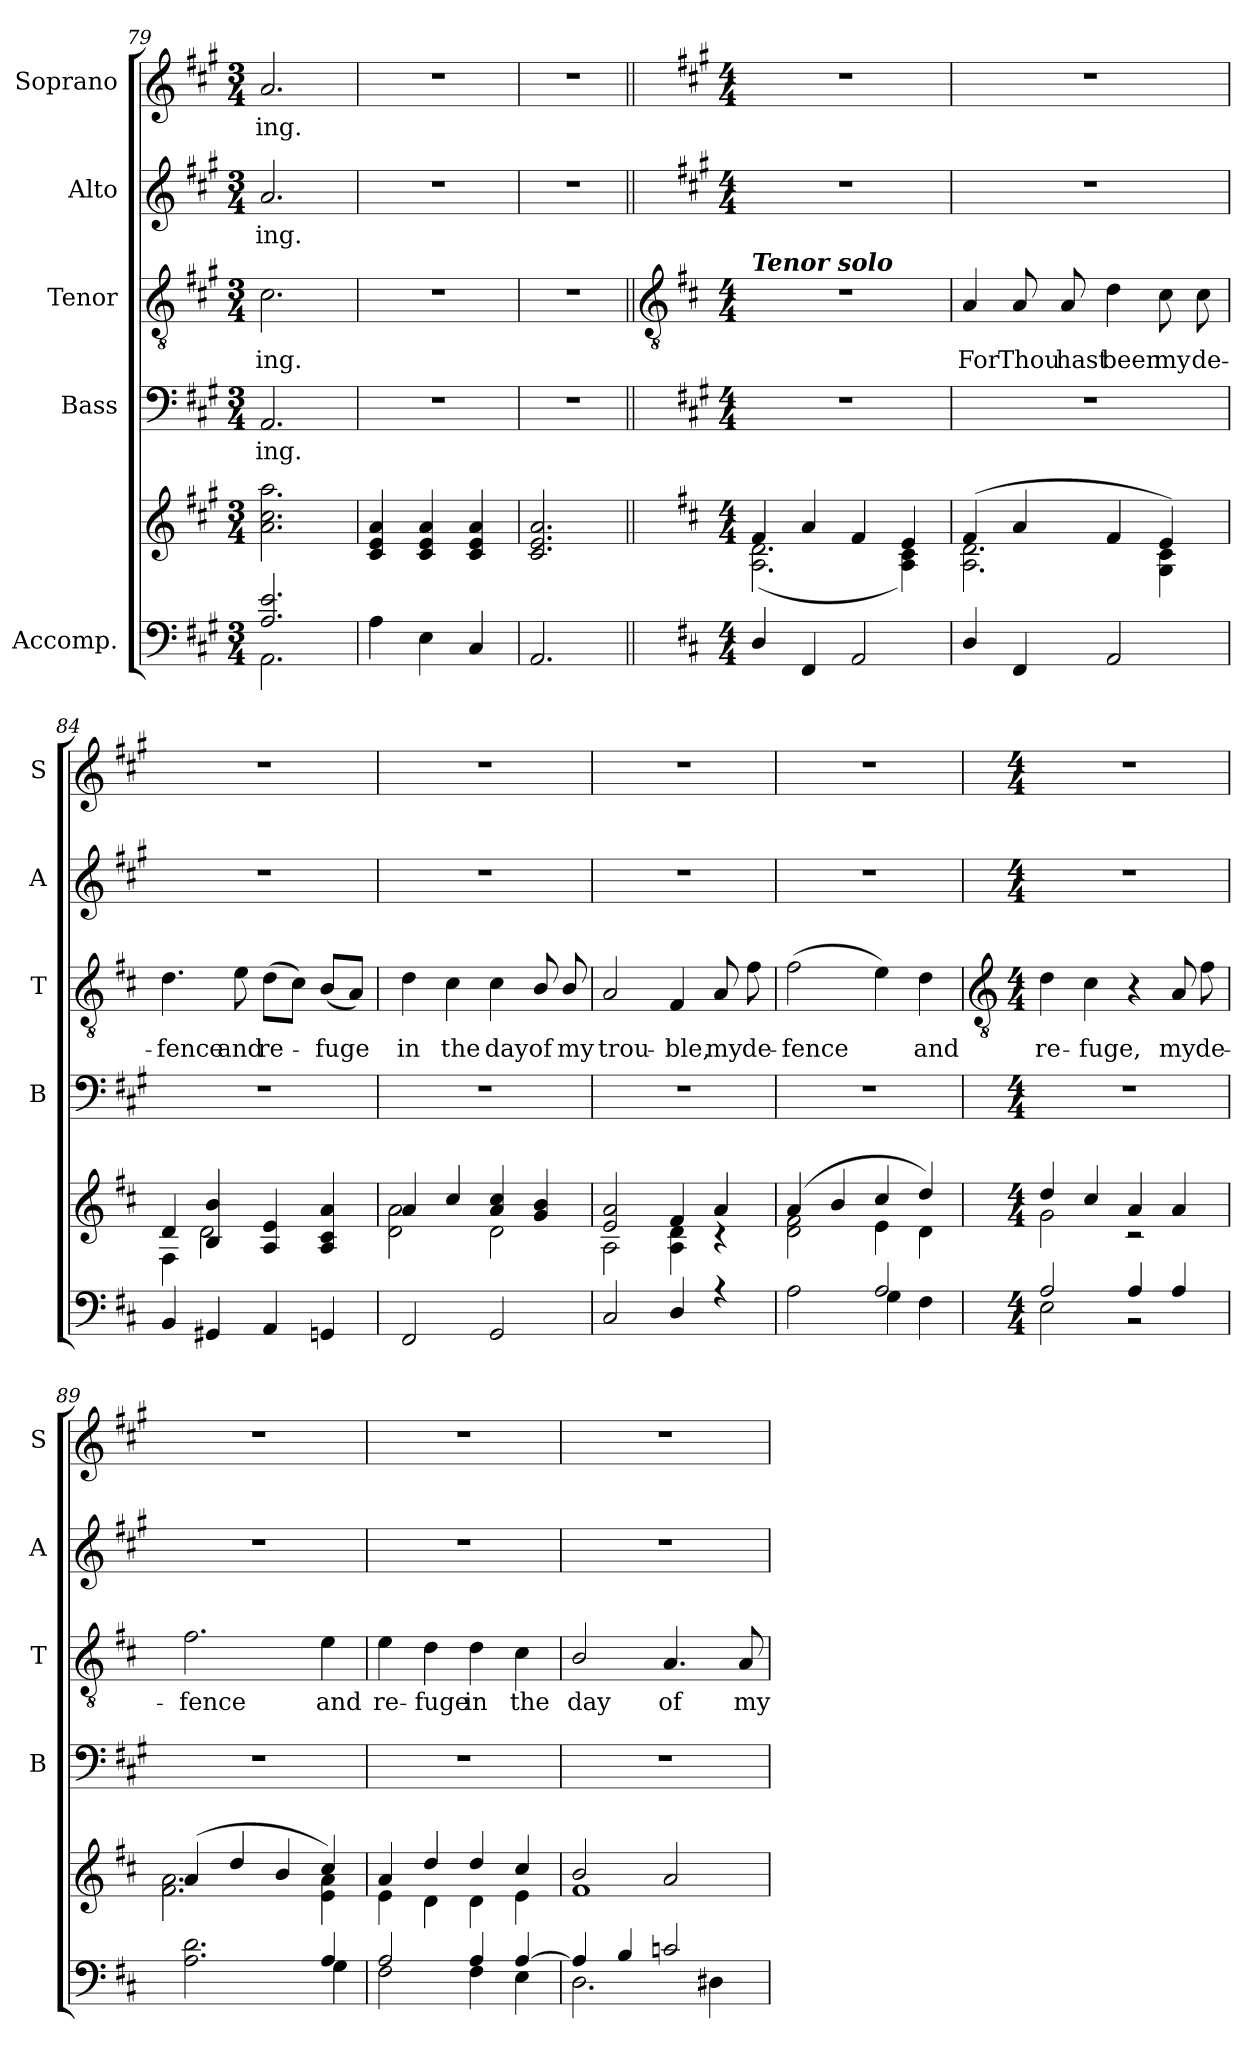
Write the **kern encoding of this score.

**kern	**kern	**kern	**text	**kern	**text	**kern	**text	**kern	**text
*part5	*part5	*part4	*part4	*part3	*part3	*part2	*part2	*part1	*part1
*staff6	*staff5	*staff4	*staff4	*staff3	*staff3	*staff2	*staff2	*staff1	*staff1
*I"Accomp.	*	*I"Bass	*	*I"Tenor	*	*I"Alto	*	*I"Soprano	*
*	*	*I'B	*	*I'T	*	*I'A	*	*I'S	*
*clefF4	*clefG2	*clefF4	*	*clefGv2	*	*clefG2	*	*clefG2	*
*k[f#c#g#]	*k[f#c#g#]	*k[f#c#g#]	*	*k[f#c#g#]	*	*k[f#c#g#]	*	*k[f#c#g#]	*
*A:	*A:	*A:	*	*A:	*	*A:	*	*A:	*
*M3/4	*M3/4	*M3/4	*	*M3/4	*	*M3/4	*	*M3/4	*
=79	=79	=79	=79	=79	=79	=79	=79	=79	=79
*^	*	*	*	*	*	*	*	*	*
!	!	!LO:N:vis=1	!	!LO:LY:b	!	!LO:LY:b	!	!LO:LY:b	!	!LO:LY:b
*	*	*^	*	*	*	*	*	*	*	*
2.A/ 2.e/	2.AA\	2.ryy	2.a\ 2.cc#\ 2.aa\	2.AA	ing.	2.c#	ing.	2.a	ing.	2.a	ing.
=80	=80	=80	=80	=80	=80	=80	=80	=80	=80	=80	=80
!LO:N:vis=1	!	!	!LO:N:vis=1	!LO:N:vis=1	!	!LO:N:vis=1	!	!LO:N:vis=1	!	!LO:N:vis=1	!
2.ryy	4A\	4c#/ 4e/ 4a/	2.ryy	2.r	.	2.r	.	2.r	.	2.r	.
.	4E\	4c#/ 4e/ 4a/	.	.	.	.	.	.	.	.	.
.	4C#/	4c#/ 4e/ 4a/	.	.	.	.	.	.	.	.	.
=81	=81	=81	=81	=81	=81	=81	=81	=81	=81	=81	=81
!LO:N:vis=1	!	!	!LO:N:vis=1	!LO:N:vis=1	!	!LO:N:vis=1	!	!LO:N:vis=1	!	!LO:N:vis=1	!
2.ryy	2.AA/	2.c#/ 2.e/ 2.a/	2.ryy	2.r	.	2.r	.	2.r	.	2.r	.
!!LO:LB:g=z
=82||	=82||	=82||	=82||	=82||	=82||	=82||	=82||	=82||	=82||	=82||	=82||
*	*	*	*	*	*	*clefGv2	*	*	*	*	*
*k[f#c#]	*	*k[f#c#]	*	*	*	*k[f#c#]	*	*	*	*	*
*D:	*	*D:	*	*	*	*D:	*	*	*	*	*
*M4/4	*	*M4/4	*	*M4/4	*	*M4/4	*	*M4/4	*	*M4/4	*
!	!	!	!	!	!	!LO:TX:a:Bi:t=Tenor solo	!	!	!	!	!
4D/	1ryy	4f#/	(<2.A\ 2.d\	1r	.	1r	.	1r	.	1r	.
4FF#/	.	4a/	.	.	.	.	.	.	.	.	.
2AA/	.	4f#/	.	.	.	.	.	.	.	.	.
.	.	4e/	4A\ 4c#\)	.	.	.	.	.	.	.	.
=83	=83	=83	=83	=83	=83	=83	=83	=83	=83	=83	=83
!	!	!	!	!	!	!	!LO:LY:b	!	!	!	!
4D/	1ryy	(>4f#/	2.A\ 2.d\	1r	.	4A	For	1r	.	1r	.
!	!	!	!	!	!	!	!LO:LY:b	!	!	!	!
4FF#/	.	4a/	.	.	.	8A	Thou	.	.	.	.
!	!	!	!	!	!	!	!LO:LY:b	!	!	!	!
.	.	.	.	.	.	8A	hast	.	.	.	.
!	!	!	!	!	!	!	!LO:LY:b	!	!	!	!
2AA/	.	4f#/	.	.	.	4d	been	.	.	.	.
!	!	!	!	!	!	!	!LO:LY:b	!	!	!	!
.	.	4e/)	4G\ 4c#\	.	.	8c#	my	.	.	.	.
!	!	!	!	!	!	!	!LO:LY:b	!	!	!	!
.	.	.	.	.	.	8c#	de-	.	.	.	.
=84	=84	=84	=84	=84	=84	=84	=84	=84	=84	=84	=84
!	!	!	!	!	!	!	!LO:LY:b	!	!	!	!
4BB/	1ryy	4d/	4F#\	1r	.	4.d	-fence	1r	.	1r	.
4GG#X/	.	4B/ 4b/	2d\	.	.	.	.	.	.	.	.
!	!	!	!	!	!	!	!LO:LY:b	!	!	!	!
.	.	.	.	.	.	8e	and	.	.	.	.
!	!	!	!	!	!	!	!LO:LY:b	!	!	!	!
4AA/	.	4A/ 4e/	.	.	.	(>8dL	re-	.	.	.	.
.	.	.	.	.	.	8c#J)	.	.	.	.	.
!	!	!	!	!	!	!	!LO:LY:b	!	!	!	!
4GGn/	.	4A/ 4c#/ 4a/	4ryy	.	.	(<8BL	fuge	.	.	.	.
.	.	.	.	.	.	8AJ)	.	.	.	.	.
=85	=85	=85	=85	=85	=85	=85	=85	=85	=85	=85	=85
!	!	!	!	!	!	!	!LO:LY:b	!	!	!	!
2FF#/	1ryy	4a/	2d\ 2a\	1r	.	4d	in	1r	.	1r	.
!	!	!	!	!	!	!	!LO:LY:b	!	!	!	!
.	.	4cc#/	.	.	.	4c#	the	.	.	.	.
!	!	!	!	!	!	!	!LO:LY:b	!	!	!	!
2GG/	.	4a/ 4cc#/	2d\	.	.	4c#	day	.	.	.	.
!	!	!	!	!	!	!	!LO:LY:b	!	!	!	!
.	.	4g/ 4b/	.	.	.	8B/	of	.	.	.	.
!	!	!	!	!	!	!	!LO:LY:b	!	!	!	!
.	.	.	.	.	.	8B/	my	.	.	.	.
=86	=86	=86	=86	=86	=86	=86	=86	=86	=86	=86	=86
!	!	!	!	!	!	!	!LO:LY:b	!	!	!	!
2C#/	1ryy	2e/ 2a/	2A\	1r	.	2A	trou-	1r	.	1r	.
!	!	!	!	!	!	!	!LO:LY:b	!	!	!	!
4D/	.	4f#/	4A\ 4d\	.	.	4F#	-ble,	.	.	.	.
!	!	!	!	!	!	!	!LO:LY:b	!	!	!	!
4r	.	4a/	4r	.	.	8A	my	.	.	.	.
!	!	!	!	!	!	!	!LO:LY:b	!	!	!	!
.	.	.	.	.	.	8f#	de-	.	.	.	.
=87	=87	=87	=87	=87	=87	=87	=87	=87	=87	=87	=87
!	!	!	!	!	!	!	!LO:LY:b	!	!	!	!
2ryy	2A\	(>4a/	2d\ 2f#\	1r	.	(>2f#	-fence	1r	.	1r	.
.	.	4b/	.	.	.	.	.	.	.	.	.
2A/	4G\	4cc#/	4e\	.	.	4e)	.	.	.	.	.
!	!	!	!	!	!	!	!LO:LY:b	!	!	!	!
.	4F#\	4dd/)	4d\	.	.	4d	and	.	.	.	.
!!LO:LB:g=z
=88	=88	=88	=88	=88	=88	=88	=88	=88	=88	=88	=88
*	*	*	*	*	*	*clefGv2	*	*	*	*	*
*M4/4	*	*M4/4	*	*M4/4	*	*M4/4	*	*M4/4	*	*M4/4	*
!	!	!	!	!	!	!	!LO:LY:b	!	!	!	!
2A/	2E\	4dd/	2g\	1r	.	4d	re-	1r	.	1r	.
!	!	!	!	!	!	!	!LO:LY:b	!	!	!	!
.	.	4cc#/	.	.	.	4c#	-fuge,	.	.	.	.
4A/	2r	4a/	2r	.	.	4r	.	.	.	.	.
!	!	!	!	!	!	!	!LO:LY:b	!	!	!	!
4A/	.	4a/	.	.	.	8A	my	.	.	.	.
!	!	!	!	!	!	!	!LO:LY:b	!	!	!	!
.	.	.	.	.	.	8f#	de-	.	.	.	.
=89	=89	=89	=89	=89	=89	=89	=89	=89	=89	=89	=89
!	!	!	!	!	!	!	!LO:LY:b	!	!	!	!
2ryy	2.A\ 2.d\	(>4a/	2.f#\ 2.a\	1r	.	2.f#	-fence	1r	.	1r	.
.	.	4dd/	.	.	.	.	.	.	.	.	.
4ryy	.	4b/	.	.	.	.	.	.	.	.	.
!	!	!	!	!	!	!	!LO:LY:b	!	!	!	!
4A/	4G\	4cc#/)	4e\ 4a\	.	.	4e	and	.	.	.	.
=90	=90	=90	=90	=90	=90	=90	=90	=90	=90	=90	=90
!	!	!	!	!	!	!	!LO:LY:b	!	!	!	!
2A/	2F#\	4a/	4e\	1r	.	4e	re-	1r	.	1r	.
!	!	!	!	!	!	!	!LO:LY:b	!	!	!	!
.	.	4dd/	4d\	.	.	4d	-fuge	.	.	.	.
!	!	!	!	!	!	!	!LO:LY:b	!	!	!	!
4A/	4F#\	4dd/	4d\	.	.	4d	in	.	.	.	.
!	!	!	!	!	!	!	!LO:LY:b	!	!	!	!
[4A/	4E\	4cc#/	4e\	.	.	4c#	the	.	.	.	.
=91	=91	=91	=91	=91	=91	=91	=91	=91	=91	=91	=91
!	!	!	!	!	!	!	!LO:LY:b	!	!	!	!
4A/]	2.D\	2b/	1f#\	1r	.	2B/	day	1r	.	1r	.
4B/	.	.	.	.	.	.	.	.	.	.	.
!	!	!	!	!	!	!	!LO:LY:b	!	!	!	!
2cn/	.	2a/	.	.	.	4.A	of	.	.	.	.
.	4D#X\	.	.	.	.	.	.	.	.	.	.
!	!	!	!	!	!	!	!LO:LY:b	!	!	!	!
.	.	.	.	.	.	8A	my	.	.	.	.
*v	*v	*	*	*	*	*	*	*	*	*	*
*	*v	*v	*	*	*	*	*	*	*	*
=	=	=	=	=	=	=	=	=	=
*-	*-	*-	*-	*-	*-	*-	*-	*-	*-
